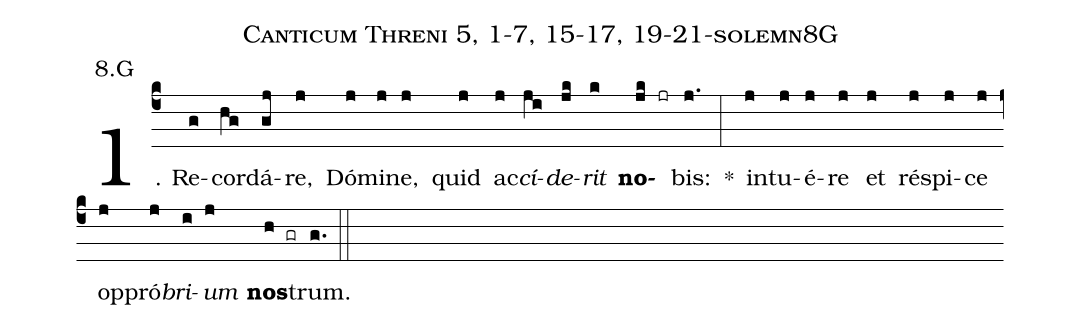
name: Canticum Threni 5, 1-7, 15-17, 19-21-solemn8G;
annotation: 8.G;
%%
(c4)1. Re(g)cor(hg)dá(gj)re,(j) Dó(j)mi(j)ne,(j) quid(j) ac(j)<i>cí</i>(ji)<i>de</i>(jk)<i>rit</i>(k) <b>no</b>(jk jr)bis:(j.) *(:) in(j)tu(j)é(j)re(j) et(j) ré(j)spi(j)ce(j) op(j)pró(j)<i>bri</i>(i)<i>um</i>(j) <b>nos</b>(h gr)trum.(g.) (::)
